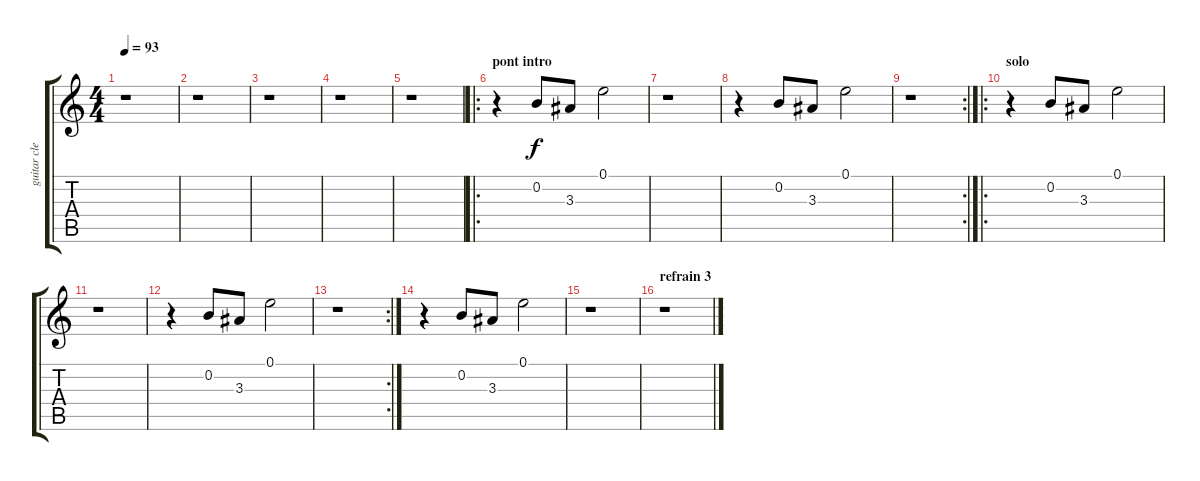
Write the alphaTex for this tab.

\track ("guitar clean 2" "guitar cle") {instrument electricguitarclean}
\staff {score tabs}
\tuning (E4 B3 G3 D3 A2 E2) {hide}
\ts (4 4)
\tempo 93
\clef g2
\ks c
r.1{dy f} |
r.1 |
r.1 |
r.1 |
r.1 |
\ro
\section ("" "pont intro")
r.4 0.2.8 3.3.8 0.1.2 |
r.1 |
r.4 0.2.8 3.3.8 0.1.2 |
\rc 2
r.1 |
\ro
\section ("" "solo")
r.4 0.2.8 3.3.8 0.1.2 |
r.1 |
r.4 0.2.8 3.3.8 0.1.2 |
\rc 2
r.1 |
r.4 0.2.8 3.3.8 0.1.2 |
r.1 |
\section ("" "refrain 3")
r.1
